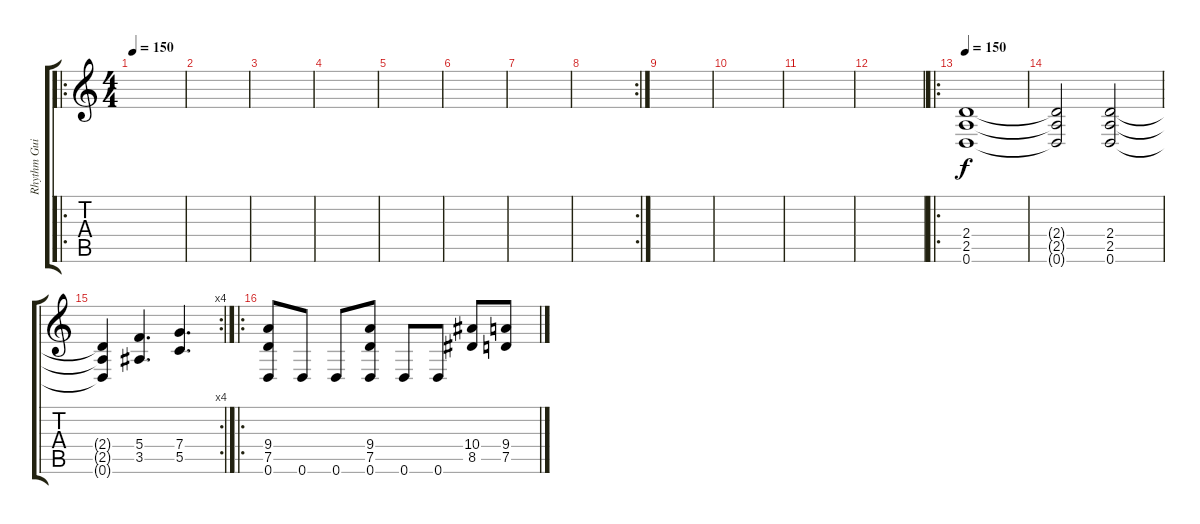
\track ("Rhythm Guitar" "Rhythm Gui") {instrument distortionguitar}
\staff {score tabs}
\tuning (D4 A3 F3 C3 G2 D2) {hide}
\ro
\ts (4 4)
\tempo 150
\clef g2
\ks c
|
|
|
|
|
|
|
\rc 2
|
|
|
|
|
\ro
\tempo 150
(2.4 2.5 0.6).1 |
(2.4{t} 2.5{t} 0.6{t}).2 (2.4 2.5 0.6).2 |
\rc 4
(2.4{t} 2.5{t} 0.6{t}).4 (5.4 3.5).4{d} (7.4 5.5).4{d} |
\ro
(9.4 7.5 0.6).8 0.6.8 0.6.8 (9.4 7.5 0.6).8 0.6.8 0.6.8 (10.4 8.5).8 (9.4 7.5).8
